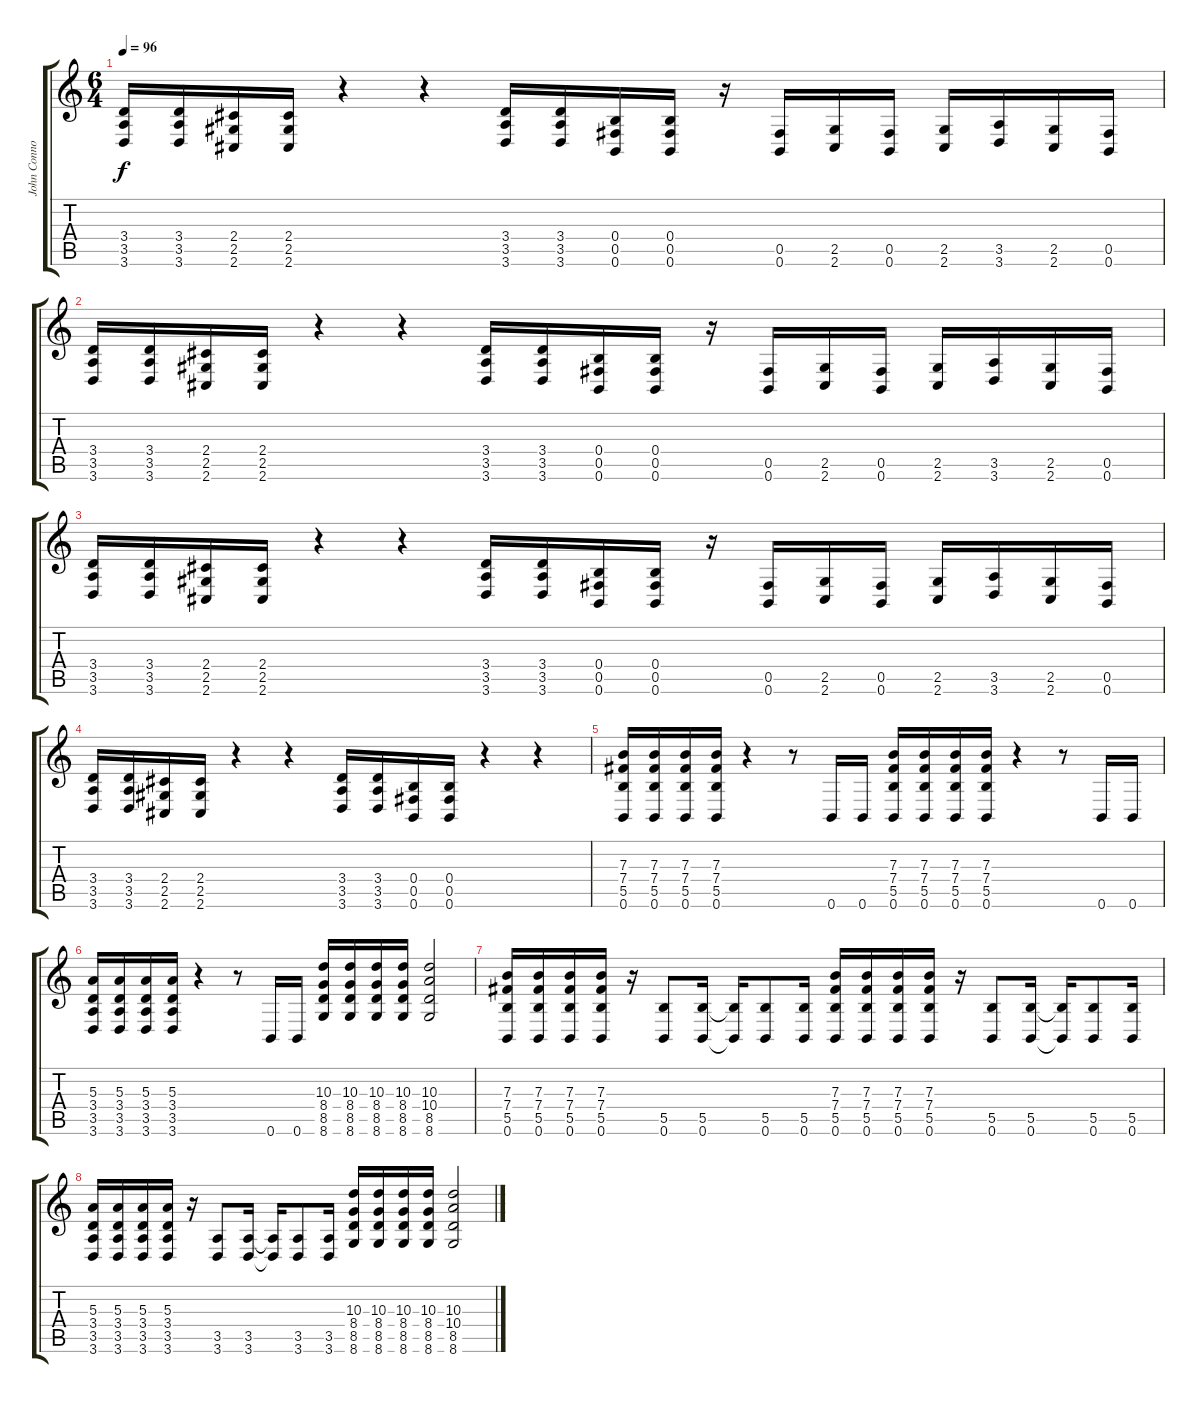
\track ("John Connolly - Guitar" "John Conno") {instrument distortionguitar}
\staff {score tabs}
\tuning (Db4 Ab3 E3 B2 Gb2 B1) {hide}
\ts (6 4)
\tempo 96
\clef g2
\ks c
(3.4 3.5 3.6).16{dy f} (3.4 3.5 3.6).16 (2.4 2.5 2.6).16 (2.4 2.5 2.6).16 r.4 r.4 (3.4 3.5 3.6).16 (3.4 3.5 3.6).16 (0.4 0.5 0.6).16 (0.4 0.5 0.6).16 r.16 (0.5 0.6).16 (2.5 2.6).16 (0.5 0.6).16 (2.5 2.6).16 (3.5 3.6).16 (2.5 2.6).16 (0.5 0.6).16 |
(3.4 3.5 3.6).16 (3.4 3.5 3.6).16 (2.4 2.5 2.6).16 (2.4 2.5 2.6).16 r.4 r.4 (3.4 3.5 3.6).16 (3.4 3.5 3.6).16 (0.4 0.5 0.6).16 (0.4 0.5 0.6).16 r.16 (0.5 0.6).16 (2.5 2.6).16 (0.5 0.6).16 (2.5 2.6).16 (3.5 3.6).16 (2.5 2.6).16 (0.5 0.6).16 |
(3.4 3.5 3.6).16 (3.4 3.5 3.6).16 (2.4 2.5 2.6).16 (2.4 2.5 2.6).16 r.4 r.4 (3.4 3.5 3.6).16 (3.4 3.5 3.6).16 (0.4 0.5 0.6).16 (0.4 0.5 0.6).16 r.16 (0.5 0.6).16 (2.5 2.6).16 (0.5 0.6).16 (2.5 2.6).16 (3.5 3.6).16 (2.5 2.6).16 (0.5 0.6).16 |
(3.4 3.5 3.6).16 (3.4 3.5 3.6).16 (2.4 2.5 2.6).16 (2.4 2.5 2.6).16 r.4 r.4 (3.4 3.5 3.6).16 (3.4 3.5 3.6).16 (0.4 0.5 0.6).16 (0.4 0.5 0.6).16 r.4 r.4 |
(7.3 7.4 5.5 0.6).16 (7.3 7.4 5.5 0.6).16 (7.3 7.4 5.5 0.6).16 (7.3 7.4 5.5 0.6).16 r.4 r.8 0.6.16 0.6.16 (7.3 7.4 5.5 0.6).16 (7.3 7.4 5.5 0.6).16 (7.3 7.4 5.5 0.6).16 (7.3 7.4 5.5 0.6).16 r.4 r.8 0.6.16 0.6.16 |
(5.3 3.4 3.5 3.6).16 (5.3 3.4 3.5 3.6).16 (5.3 3.4 3.5 3.6).16 (5.3 3.4 3.5 3.6).16 r.4 r.8 0.6.16 0.6.16 (10.3 8.4 8.5 8.6).16 (10.3 8.4 8.5 8.6).16 (10.3 8.4 8.5 8.6).16 (10.3 8.4 8.5 8.6).16 (10.3 10.4 8.5 8.6).2 |
(7.3 7.4 5.5 0.6).16 (7.3 7.4 5.5 0.6).16 (7.3 7.4 5.5 0.6).16 (7.3 7.4 5.5 0.6).16 r.16 (5.5 0.6).8 (5.5 0.6).16 (5.5{t} 0.6{t}).16 (5.5 0.6).8 (5.5 0.6).16 (7.3 7.4 5.5 0.6).16 (7.3 7.4 5.5 0.6).16 (7.3 7.4 5.5 0.6).16 (7.3 7.4 5.5 0.6).16 r.16 (5.5 0.6).8 (5.5 0.6).16 (5.5{t} 0.6{t}).16 (5.5 0.6).8 (5.5 0.6).16 |
(5.3 3.4 3.5 3.6).16 (5.3 3.4 3.5 3.6).16 (5.3 3.4 3.5 3.6).16 (5.3 3.4 3.5 3.6).16 r.16 (3.5 3.6).8 (3.5 3.6).16 (3.5{t} 3.6{t}).16 (3.5 3.6).8 (3.5 3.6).16 (10.3 8.4 8.5 8.6).16 (10.3 8.4 8.5 8.6).16 (10.3 8.4 8.5 8.6).16 (10.3 8.4 8.5 8.6).16 (10.3 10.4 8.5 8.6).2
